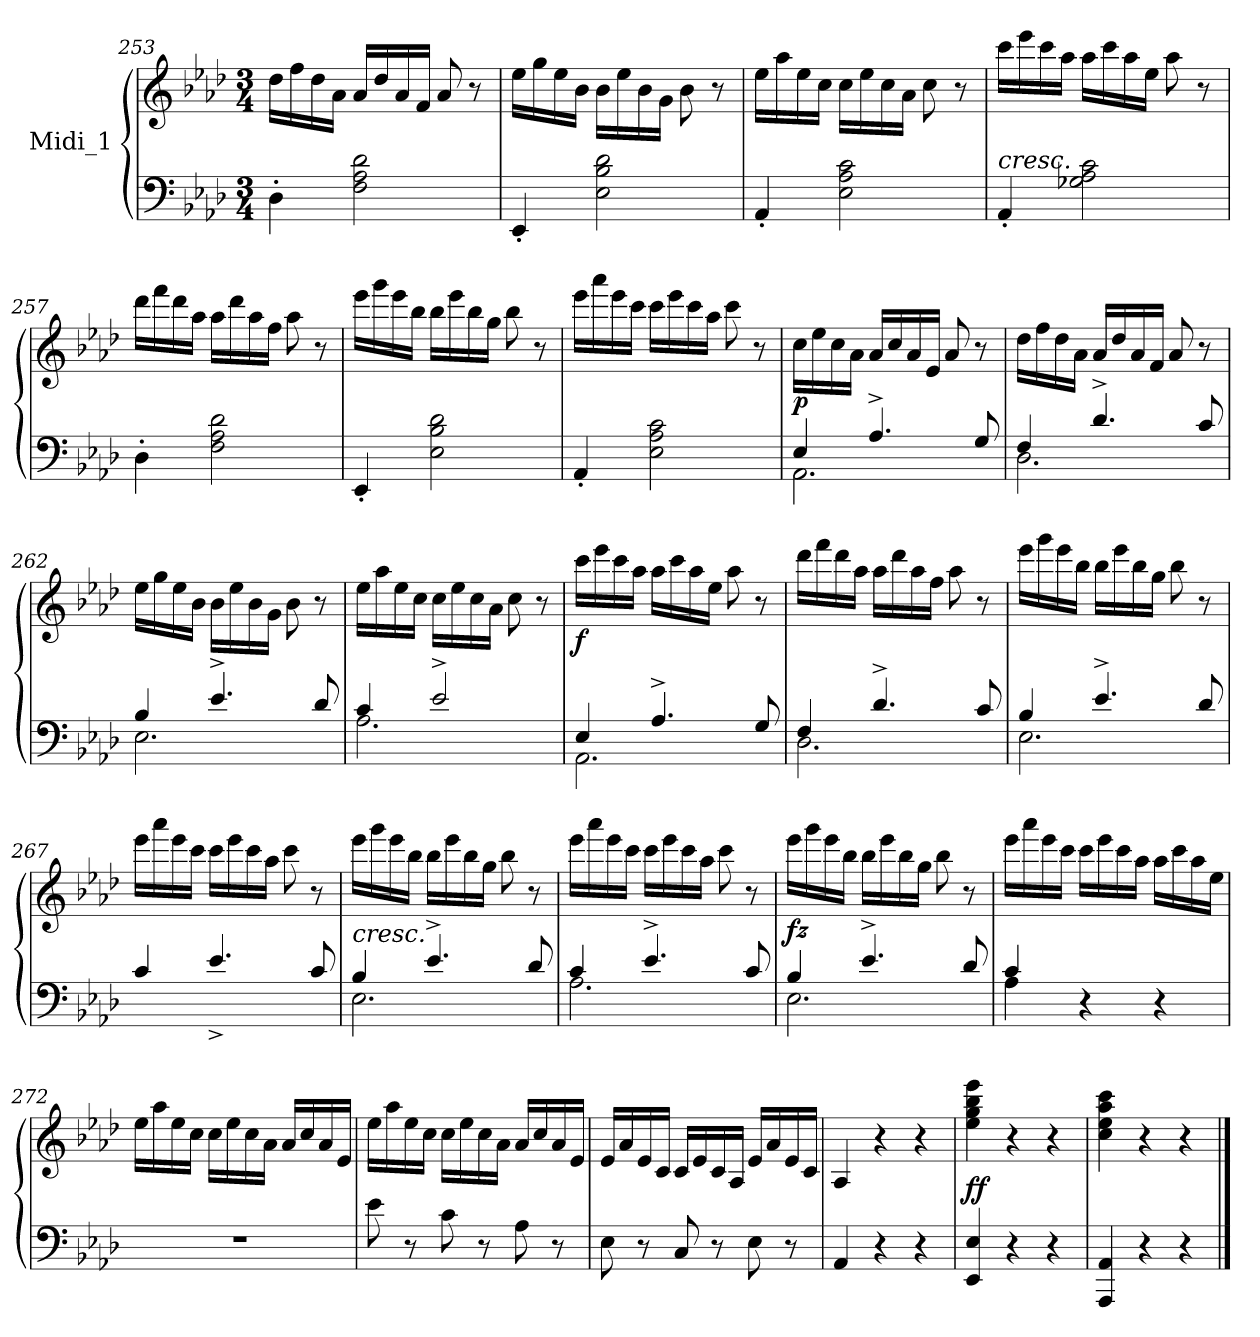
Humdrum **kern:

**kern	**kern	**dynam
*part1	*part1	*part1
*staff2	*staff1	*staff1/2
*I"Midi_1	*	*
*clefF4	*clefG2	*
*k[b-e-a-d-]	*k[b-e-a-d-]	*
*A-:	*A-:	*
*M3/4	*M3/4	*
=253	=253	=253
4D-'\	16dd-\LL	.
.	16ff\	.
.	16dd-\	.
.	16a-\JJ	.
2F\ 2A-\ 2d-\	16a-/LL	.
.	16dd-/	.
.	16a-/	.
.	16f/JJ	.
.	8a-/	.
.	8r	.
=254	=254	=254
4EE-'/	16ee-\LL	.
.	16gg\	.
.	16ee-\	.
.	16b-\JJ	.
2E-\ 2B-\ 2d-\	16b-\LL	.
.	16ee-\	.
.	16b-\	.
.	16g\JJ	.
.	8b-\	.
.	8r	.
=255	=255	=255
4AA-'/	16ee-\LL	.
.	16aa-\	.
.	16ee-\	.
.	16cc\JJ	.
2E-\ 2A-\ 2c\	16cc\LL	.
.	16ee-\	.
.	16cc\	.
.	16a-\JJ	.
.	8cc\	.
.	8r	.
!!LO:LB:g=z
=256	=256	=256
!LO:TX:i:t=cresc.	!	!
4AA-'/	16ccc\LL	.
.	16eee-\	.
.	16ccc\	.
.	16aa-\JJ	.
2G-X\ 2A-\ 2c\	16aa-\LL	.
.	16ccc\	.
.	16aa-\	.
.	16ee-\JJ	.
.	8aa-\	.
.	8r	.
=257	=257	=257
4D-'\	16ddd-\LL	.
.	16fff\	.
.	16ddd-\	.
.	16aa-\JJ	.
2F\ 2A-\ 2d-\	16aa-\LL	.
.	16ddd-\	.
.	16aa-\	.
.	16ff\JJ	.
.	8aa-\	.
.	8r	.
=258	=258	=258
4EE-'/	16eee-\LL	.
.	16ggg\	.
.	16eee-\	.
.	16bb-\JJ	.
2E-\ 2B-\ 2d-\	16bb-\LL	.
.	16eee-\	.
.	16bb-\	.
.	16gg\JJ	.
.	8bb-\	.
.	8r	.
=259	=259	=259
4AA-'/	16eee-\LL	.
.	16aaa-\	.
.	16eee-\	.
.	16ccc\JJ	.
2E-\ 2A-\ 2c\	16ccc\LL	.
.	16eee-\	.
.	16ccc\	.
.	16aa-\JJ	.
.	8ccc\	.
.	8r	.
!!LO:LB:g=z
=260	=260	=260
*^	*	*
!	!	!	!LO:DY:b
4E-/	2.AA-\	16cc\LL	p
.	.	16ee-\	.
.	.	16cc\	.
.	.	16a-\JJ	.
4.A-^/	.	16a-/LL	.
.	.	16cc/	.
.	.	16a-/	.
.	.	16e-/JJ	.
.	.	8a-/	.
8G/	.	8r	.
=261	=261	=261	=261
4F/	2.D-\	16dd-\LL	.
.	.	16ff\	.
.	.	16dd-\	.
.	.	16a-\JJ	.
4.d-^/	.	16a-/LL	.
.	.	16dd-/	.
.	.	16a-/	.
.	.	16f/JJ	.
.	.	8a-/	.
8c/	.	8r	.
=262	=262	=262	=262
4B-/	2.E-\	16ee-\LL	.
.	.	16gg\	.
.	.	16ee-\	.
.	.	16b-\JJ	.
4.e-^/	.	16b-\LL	.
.	.	16ee-\	.
.	.	16b-\	.
.	.	16g\JJ	.
.	.	8b-\	.
8d-/	.	8r	.
=263	=263	=263	=263
4c/	2.A-\	16ee-\LL	.
.	.	16aa-\	.
.	.	16ee-\	.
.	.	16cc\JJ	.
2e-^/	.	16cc\LL	.
.	.	16ee-\	.
.	.	16cc\	.
.	.	16a-\JJ	.
.	.	8cc\	.
.	.	8r	.
!!LO:LB:g=z
=264	=264	=264	=264
!	!	!	!LO:DY:b
4E-/	2.AA-\	16ccc\LL	f
.	.	16eee-\	.
.	.	16ccc\	.
.	.	16aa-\JJ	.
4.A-^/	.	16aa-\LL	.
.	.	16ccc\	.
.	.	16aa-\	.
.	.	16ee-\JJ	.
.	.	8aa-\	.
8G/	.	8r	.
=265	=265	=265	=265
4F/	2.D-\	16ddd-\LL	.
.	.	16fff\	.
.	.	16ddd-\	.
.	.	16aa-\JJ	.
4.d-^/	.	16aa-\LL	.
.	.	16ddd-\	.
.	.	16aa-\	.
.	.	16ff\JJ	.
.	.	8aa-\	.
8c/	.	8r	.
=266	=266	=266	=266
4B-/	2.E-\	16eee-\LL	.
.	.	16ggg\	.
.	.	16eee-\	.
.	.	16bb-\JJ	.
4.e-^/	.	16bb-\LL	.
.	.	16eee-\	.
.	.	16bb-\	.
.	.	16gg\JJ	.
.	.	8bb-\	.
8d-/	.	8r	.
*v	*v	*	*
=267	=267	=267
4c/	16eee-\LL	.
.	16aaa-\	.
.	16eee-\	.
.	16ccc\JJ	.
4.e-^>/	16ccc\LL	.
.	16eee-\	.
.	16ccc\	.
.	16aa-\JJ	.
.	8ccc\	.
8c/	8r	.
!!LO:LB:g=z
=268	=268	=268
*^	*	*
!LO:TX:a:i:t=cresc.	!	!	!
4B-/	2.E-\	16eee-\LL	.
.	.	16ggg\	.
.	.	16eee-\	.
.	.	16bb-\JJ	.
4.e-^/	.	16bb-\LL	.
.	.	16eee-\	.
.	.	16bb-\	.
.	.	16gg\JJ	.
.	.	8bb-\	.
8d-/	.	8r	.
=269	=269	=269	=269
4c/	2.A-\	16eee-\LL	.
.	.	16aaa-\	.
.	.	16eee-\	.
.	.	16ccc\JJ	.
4.e-^/	.	16ccc\LL	.
.	.	16eee-\	.
.	.	16ccc\	.
.	.	16aa-\JJ	.
.	.	8ccc\	.
8c/	.	8r	.
=270	=270	=270	=270
!	!	!	!LO:DY:a=2
4B-/	2.E-\	16eee-\LL	fz
.	.	16ggg\	.
.	.	16eee-\	.
.	.	16bb-\JJ	.
4.e-^/	.	16bb-\LL	.
.	.	16eee-\	.
.	.	16bb-\	.
.	.	16gg\JJ	.
.	.	8bb-\	.
8d-/	.	8r	.
=271	=271	=271	=271
4c/	4A-\	16eee-\LL	.
.	.	16aaa-\	.
.	.	16eee-\	.
.	.	16ccc\JJ	.
4r	4ryy	16ccc\LL	.
.	.	16eee-\	.
.	.	16ccc\	.
.	.	16aa-\JJ	.
4r	4ryy	16aa-\LL	.
.	.	16ccc\	.
.	.	16aa-\	.
.	.	16ee-\JJ	.
*v	*v	*	*
!!LO:LB:g=z
=272	=272	=272
2.r	16ee-\LL	.
.	16aa-\	.
.	16ee-\	.
.	16cc\JJ	.
.	16cc\LL	.
.	16ee-\	.
.	16cc\	.
.	16a-\JJ	.
.	16a-/LL	.
.	16cc/	.
.	16a-/	.
.	16e-/JJ	.
=273	=273	=273
8e-\	16ee-\LL	.
.	16aa-\	.
8r	16ee-\	.
.	16cc\JJ	.
8c\	16cc\LL	.
.	16ee-\	.
8r	16cc\	.
.	16a-\JJ	.
8A-\	16a-/LL	.
.	16cc/	.
8r	16a-/	.
.	16e-/JJ	.
=274	=274	=274
8E-\	16e-/LL	.
.	16a-/	.
8r	16e-/	.
.	16c/JJ	.
8C/	16c/LL	.
.	16e-/	.
8r	16c/	.
.	16A-/JJ	.
8E-\	16e-/LL	.
.	16a-/	.
8r	16e-/	.
.	16c/JJ	.
=275	=275	=275
4AA-/	4A-/	.
4r	4r	.
4r	4r	.
=276	=276	=276
!	!	!LO:DY:a=2
4EE-/ 4E-/	4ee-\ 4gg\ 4bb-\ 4eee-\	ff
4r	4r	.
4r	4r	.
=277	=277	=277
4AAA-/ 4AA-/	4cc\ 4ee-\ 4aa-\ 4ccc\	.
4r	4r	.
4r	4r	.
==	==	==
*-	*-	*-
